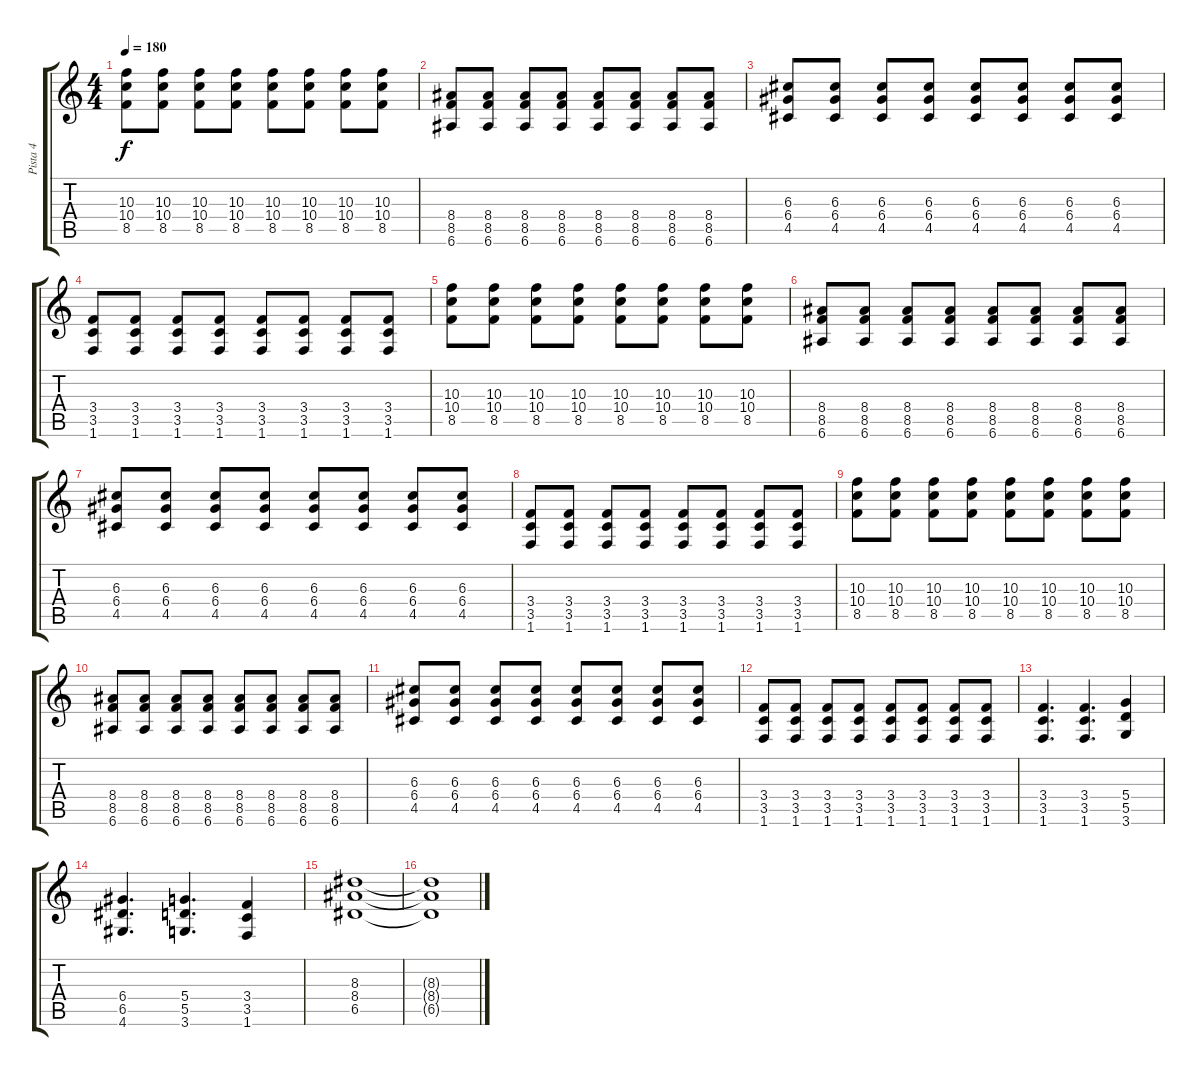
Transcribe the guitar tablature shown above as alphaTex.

\track ("Pista 4" "Pista 4") {instrument distortionguitar}
\staff {score tabs}
\tuning (E4 B3 G3 D3 A2 E2) {hide}
\ts (4 4)
\tempo 180
\clef g2
\ks c
(10.3 10.4 8.5).8{dy f} (10.3 10.4 8.5).8 (10.3 10.4 8.5).8 (10.3 10.4 8.5).8 (10.3 10.4 8.5).8 (10.3 10.4 8.5).8 (10.3 10.4 8.5).8 (10.3 10.4 8.5).8 |
(8.4 8.5 6.6).8 (8.4 8.5 6.6).8 (8.4 8.5 6.6).8 (8.4 8.5 6.6).8 (8.4 8.5 6.6).8 (8.4 8.5 6.6).8 (8.4 8.5 6.6).8 (8.4 8.5 6.6).8 |
(6.3 6.4 4.5).8 (6.3 6.4 4.5).8 (6.3 6.4 4.5).8 (6.3 6.4 4.5).8 (6.3 6.4 4.5).8 (6.3 6.4 4.5).8 (6.3 6.4 4.5).8 (6.3 6.4 4.5).8 |
(3.4 3.5 1.6).8 (3.4 3.5 1.6).8 (3.4 3.5 1.6).8 (3.4 3.5 1.6).8 (3.4 3.5 1.6).8 (3.4 3.5 1.6).8 (3.4 3.5 1.6).8 (3.4 3.5 1.6).8 |
(10.3 10.4 8.5).8 (10.3 10.4 8.5).8 (10.3 10.4 8.5).8 (10.3 10.4 8.5).8 (10.3 10.4 8.5).8 (10.3 10.4 8.5).8 (10.3 10.4 8.5).8 (10.3 10.4 8.5).8 |
(8.4 8.5 6.6).8 (8.4 8.5 6.6).8 (8.4 8.5 6.6).8 (8.4 8.5 6.6).8 (8.4 8.5 6.6).8 (8.4 8.5 6.6).8 (8.4 8.5 6.6).8 (8.4 8.5 6.6).8 |
(6.3 6.4 4.5).8 (6.3 6.4 4.5).8 (6.3 6.4 4.5).8 (6.3 6.4 4.5).8 (6.3 6.4 4.5).8 (6.3 6.4 4.5).8 (6.3 6.4 4.5).8 (6.3 6.4 4.5).8 |
(3.4 3.5 1.6).8 (3.4 3.5 1.6).8 (3.4 3.5 1.6).8 (3.4 3.5 1.6).8 (3.4 3.5 1.6).8 (3.4 3.5 1.6).8 (3.4 3.5 1.6).8 (3.4 3.5 1.6).8 |
(10.3 10.4 8.5).8 (10.3 10.4 8.5).8 (10.3 10.4 8.5).8 (10.3 10.4 8.5).8 (10.3 10.4 8.5).8 (10.3 10.4 8.5).8 (10.3 10.4 8.5).8 (10.3 10.4 8.5).8 |
(8.4 8.5 6.6).8 (8.4 8.5 6.6).8 (8.4 8.5 6.6).8 (8.4 8.5 6.6).8 (8.4 8.5 6.6).8 (8.4 8.5 6.6).8 (8.4 8.5 6.6).8 (8.4 8.5 6.6).8 |
(6.3 6.4 4.5).8 (6.3 6.4 4.5).8 (6.3 6.4 4.5).8 (6.3 6.4 4.5).8 (6.3 6.4 4.5).8 (6.3 6.4 4.5).8 (6.3 6.4 4.5).8 (6.3 6.4 4.5).8 |
(3.4 3.5 1.6).8 (3.4 3.5 1.6).8 (3.4 3.5 1.6).8 (3.4 3.5 1.6).8 (3.4 3.5 1.6).8 (3.4 3.5 1.6).8 (3.4 3.5 1.6).8 (3.4 3.5 1.6).8 |
(3.4 3.5 1.6).4{d} (3.4 3.5 1.6).4{d} (5.4 5.5 3.6).4 |
(6.4 6.5 4.6).4{d} (5.4 5.5 3.6).4{d} (3.4 3.5 1.6).4 |
(8.3 8.4 6.5).1 |
(8.3{t} 8.4{t} 6.5{t}).1
